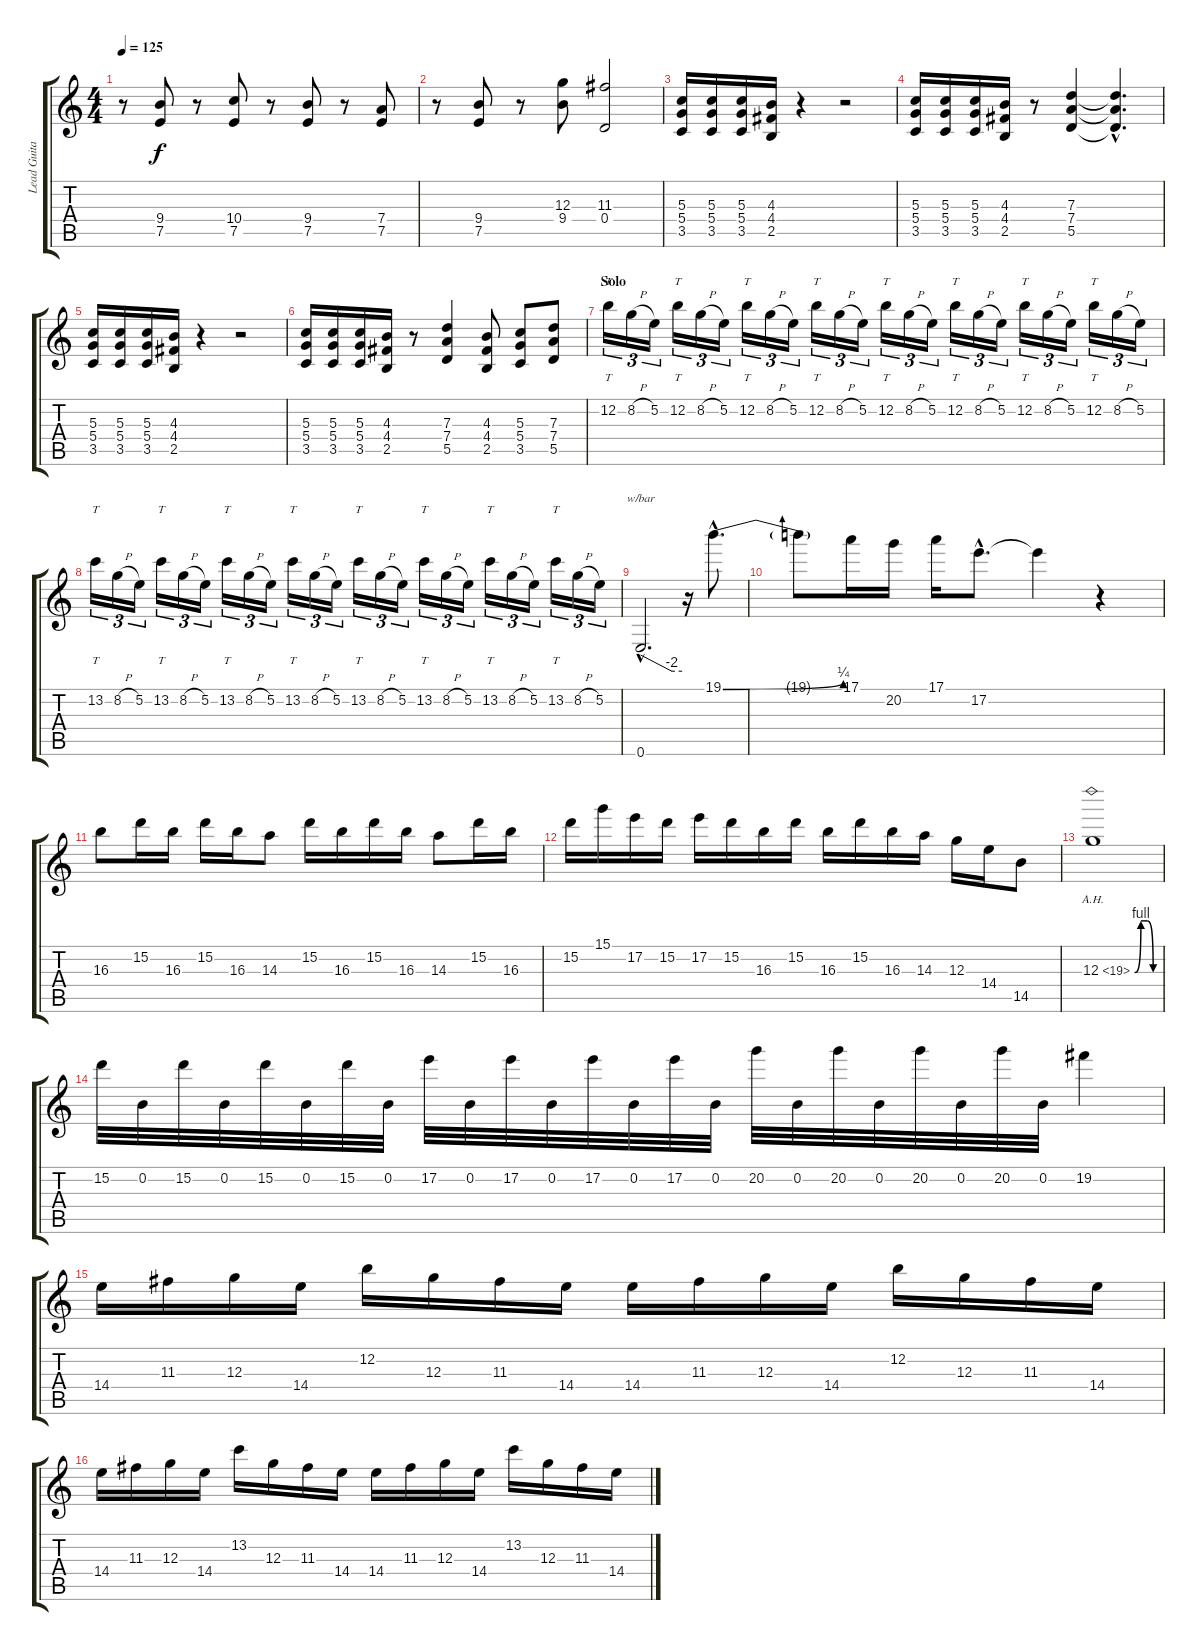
\track ("Lead Guitar" "Lead Guita") {instrument distortionguitar}
\staff {score tabs}
\tuning (E4 B3 G3 D3 A2 E2) {hide}
\ts (4 4)
\tempo 125
\clef g2
\ks c
r.8{dy f} (9.4 7.5).8 r.8 (10.4 7.5).8 r.8 (9.4 7.5).8 r.8 (7.4 7.5).8 |
r.8 (9.4 7.5).8 r.8 (12.3 9.4).8 (11.3 0.4).2 |
(5.3 5.4 3.5).16 (5.3 5.4 3.5).16 (5.3 5.4 3.5).16 (4.3 4.4 2.5).16 r.4 r.2 |
(5.3 5.4 3.5).16 (5.3 5.4 3.5).16 (5.3 5.4 3.5).16 (4.3 4.4 2.5).16 r.8 (7.3 7.4 5.5).4 (7.3{hac t} 7.4{hac t} 5.5{hac t}).4{d} |
(5.3 5.4 3.5).16 (5.3 5.4 3.5).16 (5.3 5.4 3.5).16 (4.3 4.4 2.5).16 r.4 r.2 |
(5.3 5.4 3.5).16 (5.3 5.4 3.5).16 (5.3 5.4 3.5).16 (4.3 4.4 2.5).16 r.8 (7.3 7.4 5.5).4 (4.3 4.4 2.5).8 (5.3 5.4 3.5).8 (7.3 7.4 5.5).8 |
\section ("" "Solo")
12.2.16{tt tu (3 2)} 8.2{h}.16{tu (3 2)} 5.2.16{tu (3 2)} 12.2.16{tt tu (3 2)} 8.2{h}.16{tu (3 2)} 5.2.16{tu (3 2)} 12.2.16{tt tu (3 2)} 8.2{h}.16{tu (3 2)} 5.2.16{tu (3 2)} 12.2.16{tt tu (3 2)} 8.2{h}.16{tu (3 2)} 5.2.16{tu (3 2)} 12.2.16{tt tu (3 2)} 8.2{h}.16{tu (3 2)} 5.2.16{tu (3 2)} 12.2.16{tt tu (3 2)} 8.2{h}.16{tu (3 2)} 5.2.16{tu (3 2)} 12.2.16{tt tu (3 2)} 8.2{h}.16{tu (3 2)} 5.2.16{tu (3 2)} 12.2.16{tt tu (3 2)} 8.2{h}.16{tu (3 2)} 5.2.16{tu (3 2)} |
13.2.16{tt tu (3 2)} 8.2{h}.16{tu (3 2)} 5.2.16{tu (3 2)} 13.2.16{tt tu (3 2)} 8.2{h}.16{tu (3 2)} 5.2.16{tu (3 2)} 13.2.16{tt tu (3 2)} 8.2{h}.16{tu (3 2)} 5.2.16{tu (3 2)} 13.2.16{tt tu (3 2)} 8.2{h}.16{tu (3 2)} 5.2.16{tu (3 2)} 13.2.16{tt tu (3 2)} 8.2{h}.16{tu (3 2)} 5.2.16{tu (3 2)} 13.2.16{tt tu (3 2)} 8.2{h}.16{tu (3 2)} 5.2.16{tu (3 2)} 13.2.16{tt tu (3 2)} 8.2{h}.16{tu (3 2)} 5.2.16{tu (3 2)} 13.2.16{tt tu (3 2)} 8.2{h}.16{tu (3 2)} 5.2.16{tu (3 2)} |
0.6{hac}.2{d tbe (custom default 0 0 45 -8 60 -8)} r.16 19.1{be (bend 0 0 60 1) hac}.8{d} |
19.1{t}.8 17.1.16 20.2.16 17.1.16 17.2{hac}.8{d} 17.2{t}.4 r.4 |
16.3.8 15.2.16 16.3.16 15.2.16 16.3.16 14.3.8 15.2.16 16.3.16 15.2.16 16.3.16 14.3.8 15.2.16 16.3.16 |
15.2.16 15.1.16 17.2.16 15.2.16 17.2.16 15.2.16 16.3.16 15.2.16 16.3.16 15.2.16 16.3.16 14.3.16 12.3.16 14.4.16 14.5.8 |
12.3{be (custom 0 0 15 4 30 4 45 0 60 0) ah 7}.1 |
15.2.32 0.2.32 15.2.32 0.2.32 15.2.32 0.2.32 15.2.32 0.2.32 17.2.32 0.2.32 17.2.32 0.2.32 17.2.32 0.2.32 17.2.32 0.2.32 20.2.32 0.2.32 20.2.32 0.2.32 20.2.32 0.2.32 20.2.32 0.2.32 19.2.4 |
14.4.16 11.3.16 12.3.16 14.4.16 12.2.16 12.3.16 11.3.16 14.4.16 14.4.16 11.3.16 12.3.16 14.4.16 12.2.16 12.3.16 11.3.16 14.4.16 |
14.4.16 11.3.16 12.3.16 14.4.16 13.2.16 12.3.16 11.3.16 14.4.16 14.4.16 11.3.16 12.3.16 14.4.16 13.2.16 12.3.16 11.3.16 14.4.16
